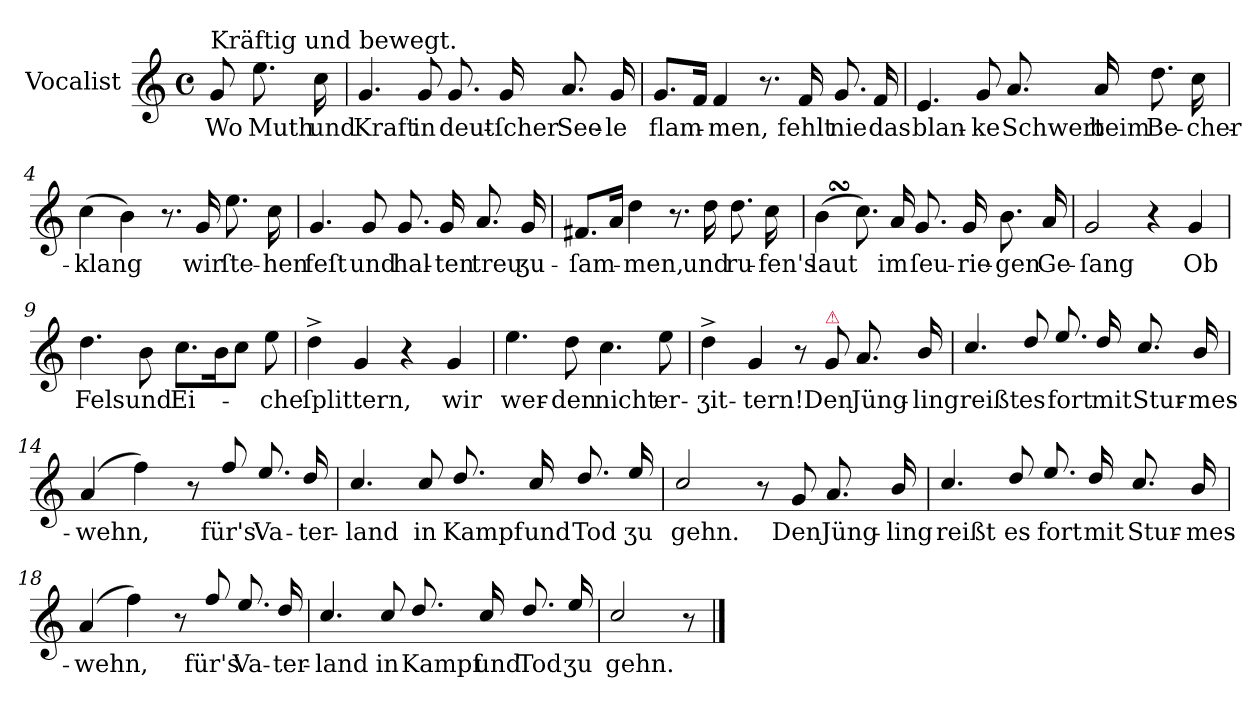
**kern	**text
*part1	*part1
*staff1	*staff1
*I"Vocalist	*
*clefG2	*
*k[]	*
*C:	*
*M4/4	*
*met(c)	*
=	=
!LO:TX:a:t=Kräftig und bewegt.	!
8g	Wo
8.ee	Muth
16cc	und
=1	=1
4.g	Kraft
8g	in
8.g	deut-
16g	-ſcher
8.a	See-
16g	-le
=2	=2
8.gL	flam-
16fJk	.
4f	-men,
8.r	.
16f	fehlt
8.g	nie
16f	das
=3	=3
4.e	blan-
8g	-ke
8.a	Schwert
16a	beim
8.dd	Be-
16cc	-cher-
=4	=4
(4cc	-klang
4b)	.
8.r	.
16g	wir
8.ee	ſte-
16cc	-hen
=5	=5
4.g	feſt
8g	und
8.g	hal-
16g	-ten
8.a	treu
16g	ʒu-
=6	=6
8.f#XL	-ſam-
16aJk	.
4dd	-men,
8.r	.
16dd	und
8.dd	ru-
16cc	-fen's
=7	=7
(4bSsS	laut
8.cc)	.
16a	im
8.g	ſeu-
16g	-rie-
8.b	-gen
16a	Ge-
=8	=8
2g	-ſang
4r	.
4g	Ob
=9	=9
4.dd	Fels
8b	und
8.ccL	Ei-
16bK	.
8ccJ	.
8ee	-che
=10	=10
4dd^	ſplittern,
4g	.
4r	.
4g	wir
=11	=11
4.ee	wer-
8dd	-den
4.cc	nicht
8ee	er-
=12	=12
4dd^	-ʒit-
4g	-tern!
8r	.
!LO:TX:a:color=crimson:t=⚠	!
8g	Den
8.a	Jüng-
16b/	-ling
=13	=13
4.cc/	reißt
8dd/	es
8.ee/	fort
16dd/	mit
8.cc/	Stur-
16b/	-mes-
=14	=14
(4a	-wehn,
4ff)	.
8r	.
8ff/	für's
8.ee/	Va-
16dd/	-ter-
=15	=15
4.cc/	-land
8cc/	in
8.dd/	Kampf
16cc/	und
8.dd/	Tod
16ee/	ʒu
=16	=16
2cc/	gehn.
8r	.
8g	Den
8.a	Jüng-
16b/	-ling
=17	=17
4.cc/	reißt
8dd/	es
8.ee/	fort
16dd/	mit
8.cc/	Stur-
16b/	-mes-
=18	=18
(4a	-wehn,
4ff)	.
8r	.
8ff/	für's
8.ee/	Va-
16dd/	-ter-
=19	=19
4.cc/	-land
8cc/	in
8.dd/	Kampf
16cc/	und
8.dd/	Tod
16ee/	ʒu
=20	=20
2cc/	gehn.
8r	.
==	==
*-	*-
